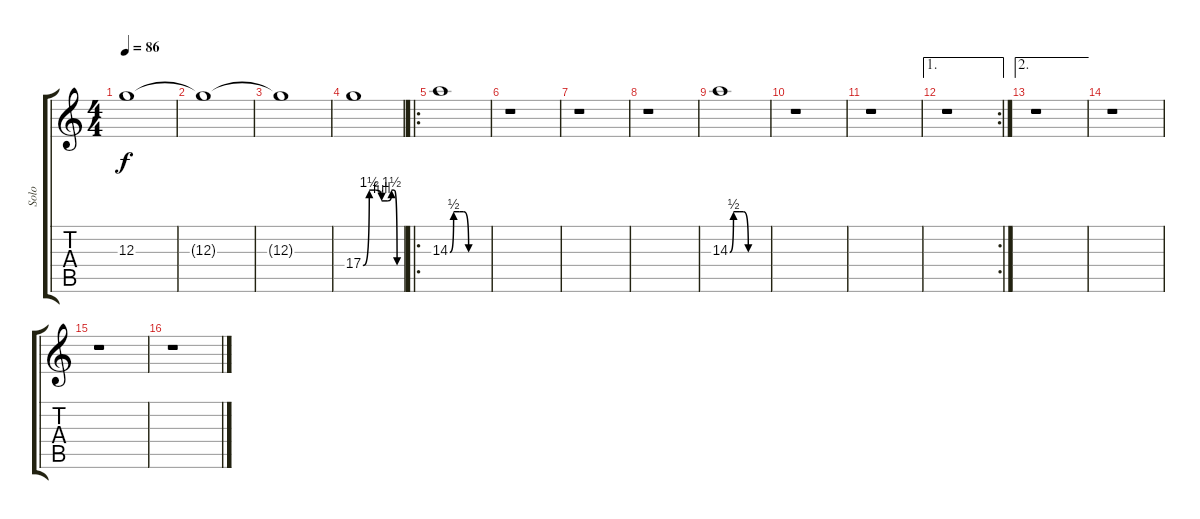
\track ("Solo" "Solo") {instrument distortionguitar}
\staff {score tabs}
\tuning (E4 B3 G3 D3 A2 E2) {hide}
\ts (4 4)
\tempo 86
\clef g2
\ks c
12.3{t}.1{dy f} |
12.3{t}.1{volume 13} |
12.3{t}.1 |
17.4{be (custom 0 0 10 6 20 6 30 4 40 4 46 6 50 6 55 0 60 0)}.1{volume 16} |
\ro
14.3{be (custom 0 0 6 2 15 2 22 2 30 0 45 0 60 0)}.1{volume 0} |
r.1 |
r.1 |
r.1{volume 13} |
14.3{be (custom 0 0 6 2 15 2 22 2 30 0 45 0 60 0)}.1{volume 0} |
r.1 |
r.1 |
\ae 1
\rc 2
r.1{volume 13} |
\ae 2
r.1 |
r.1 |
r.1 |
r.1
